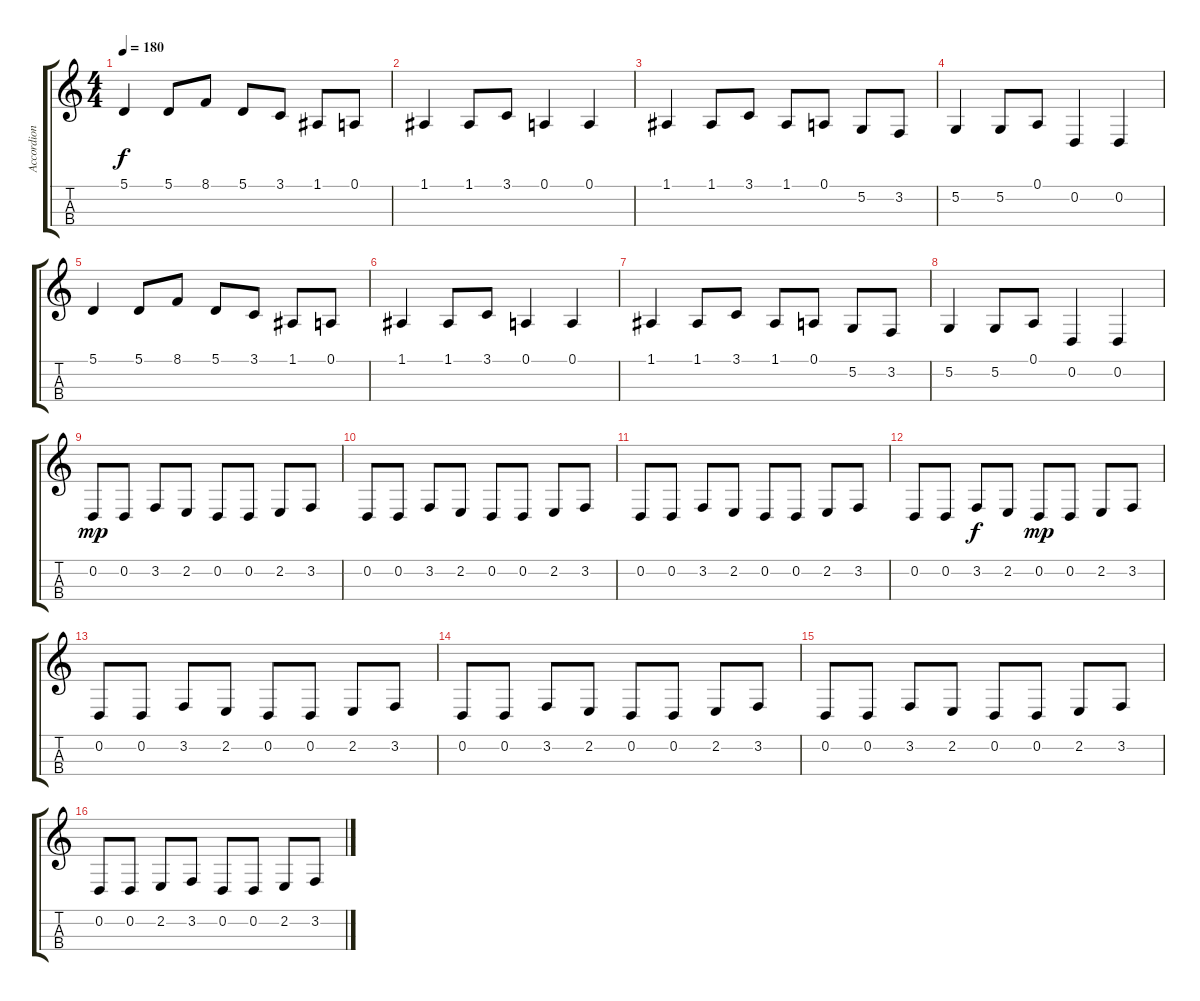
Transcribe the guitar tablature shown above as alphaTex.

\track ("Accordion" "Accordion") {instrument cello}
\staff {score tabs}
\tuning (A3 D3 G2 C2) {hide}
\ts (4 4)
\tempo 180
\clef g2
\ks c
5.1.4{dy f} 5.1.8 8.1.8 5.1.8 3.1.8 1.1.8 0.1.8 |
1.1.4 1.1.8 3.1.8 0.1.4 0.1.4 |
1.1.4 1.1.8 3.1.8 1.1.8 0.1.8 5.2.8 3.2.8 |
5.2.4 5.2.8 0.1.8 0.2.4 0.2.4 |
5.1.4 5.1.8 8.1.8 5.1.8 3.1.8 1.1.8 0.1.8 |
1.1.4 1.1.8 3.1.8 0.1.4 0.1.4 |
1.1.4 1.1.8 3.1.8 1.1.8 0.1.8 5.2.8 3.2.8 |
5.2.4 5.2.8 0.1.8 0.2.4 0.2.4 |
0.2.8{dy mp} 0.2.8 3.2.8 2.2.8 0.2.8 0.2.8 2.2.8 3.2.8 |
0.2.8 0.2.8 3.2.8 2.2.8 0.2.8 0.2.8 2.2.8 3.2.8 |
0.2.8 0.2.8 3.2.8 2.2.8 0.2.8 0.2.8 2.2.8 3.2.8 |
0.2.8 0.2.8 3.2.8{dy f} 2.2.8 0.2.8{dy mp} 0.2.8 2.2.8 3.2.8 |
0.2.8 0.2.8 3.2.8 2.2.8 0.2.8 0.2.8 2.2.8 3.2.8 |
0.2.8 0.2.8 3.2.8 2.2.8 0.2.8 0.2.8 2.2.8 3.2.8 |
0.2.8 0.2.8 3.2.8 2.2.8 0.2.8 0.2.8 2.2.8 3.2.8 |
0.2.8 0.2.8 2.2.8 3.2.8 0.2.8 0.2.8 2.2.8 3.2.8
